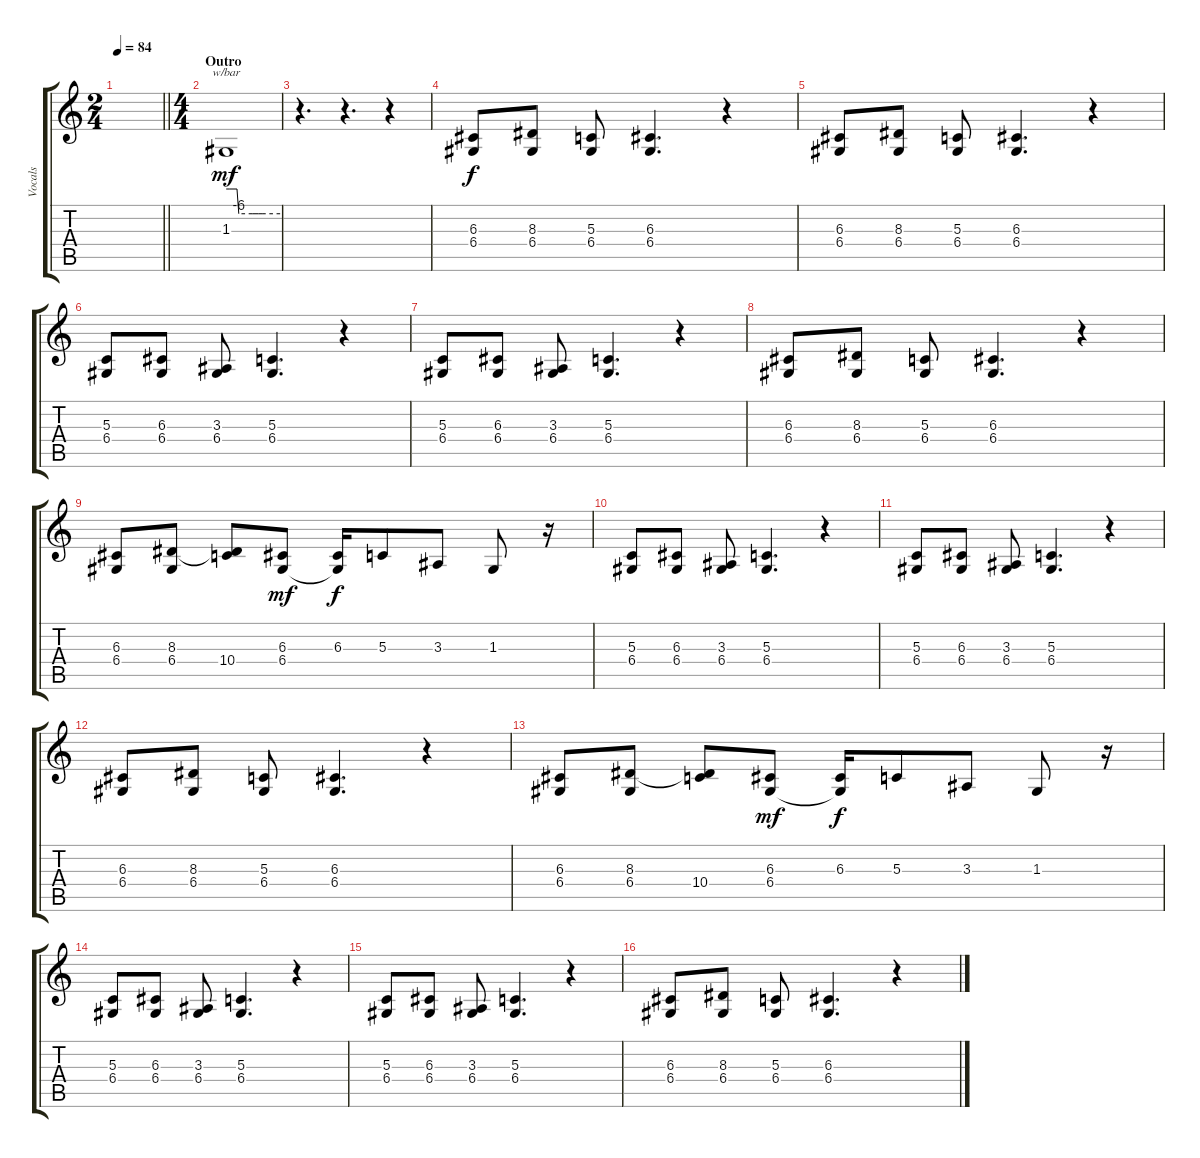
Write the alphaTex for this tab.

\track ("Vocals" "Vocals") {instrument clarinet}
\staff {score tabs}
\tuning (E4 B3 G3 D3 A2 E2) {hide}
\ts (2 4)
\tempo 84
\clef g2
\barLineRight lightlight
\ks c
|
\ts (4 4)
\section ("" "Outro")
1.3.1{tbe (custom default 0 0 4 0 12 0 14 -24 29 -24 36 -24 40 -24 60 -24) dy mf volume 11 instrument oboe} |
r.4{d} r.4{d} r.4 |
(6.3 6.4).8{dy f volume 15 instrument clarinet} (8.3 6.4).8 (5.3 6.4).8 (6.3 6.4).4{d} r.4 |
(6.3 6.4).8 (8.3 6.4).8 (5.3 6.4).8 (6.3 6.4).4{d} r.4 |
(5.3 6.4).8 (6.3 6.4).8 (3.3 6.4).8 (5.3 6.4).4{d} r.4 |
(5.3 6.4).8 (6.3 6.4).8 (3.3 6.4).8 (5.3 6.4).4{d} r.4 |
(6.3 6.4).8 (8.3 6.4).8 (5.3 6.4).8 (6.3 6.4).4{d} r.4 |
(6.3 6.4).8 (8.3 6.4).8 (8.3{t} 10.4).8 (6.3 6.4).8{dy mf} (6.3 6.4{t}).16{dy f} 5.3.8 3.3.8 1.3.8 r.16 |
(5.3 6.4).8 (6.3 6.4).8 (3.3 6.4).8 (5.3 6.4).4{d} r.4 |
(5.3 6.4).8 (6.3 6.4).8 (3.3 6.4).8 (5.3 6.4).4{d} r.4 |
(6.3 6.4).8 (8.3 6.4).8 (5.3 6.4).8 (6.3 6.4).4{d} r.4 |
(6.3 6.4).8 (8.3 6.4).8 (8.3{t} 10.4).8 (6.3 6.4).8{dy mf} (6.3 6.4{t}).16{dy f} 5.3.8 3.3.8 1.3.8 r.16 |
(5.3 6.4).8 (6.3 6.4).8 (3.3 6.4).8 (5.3 6.4).4{d} r.4 |
(5.3 6.4).8 (6.3 6.4).8 (3.3 6.4).8 (5.3 6.4).4{d} r.4 |
(6.3 6.4).8 (8.3 6.4).8 (5.3 6.4).8 (6.3 6.4).4{d} r.4
